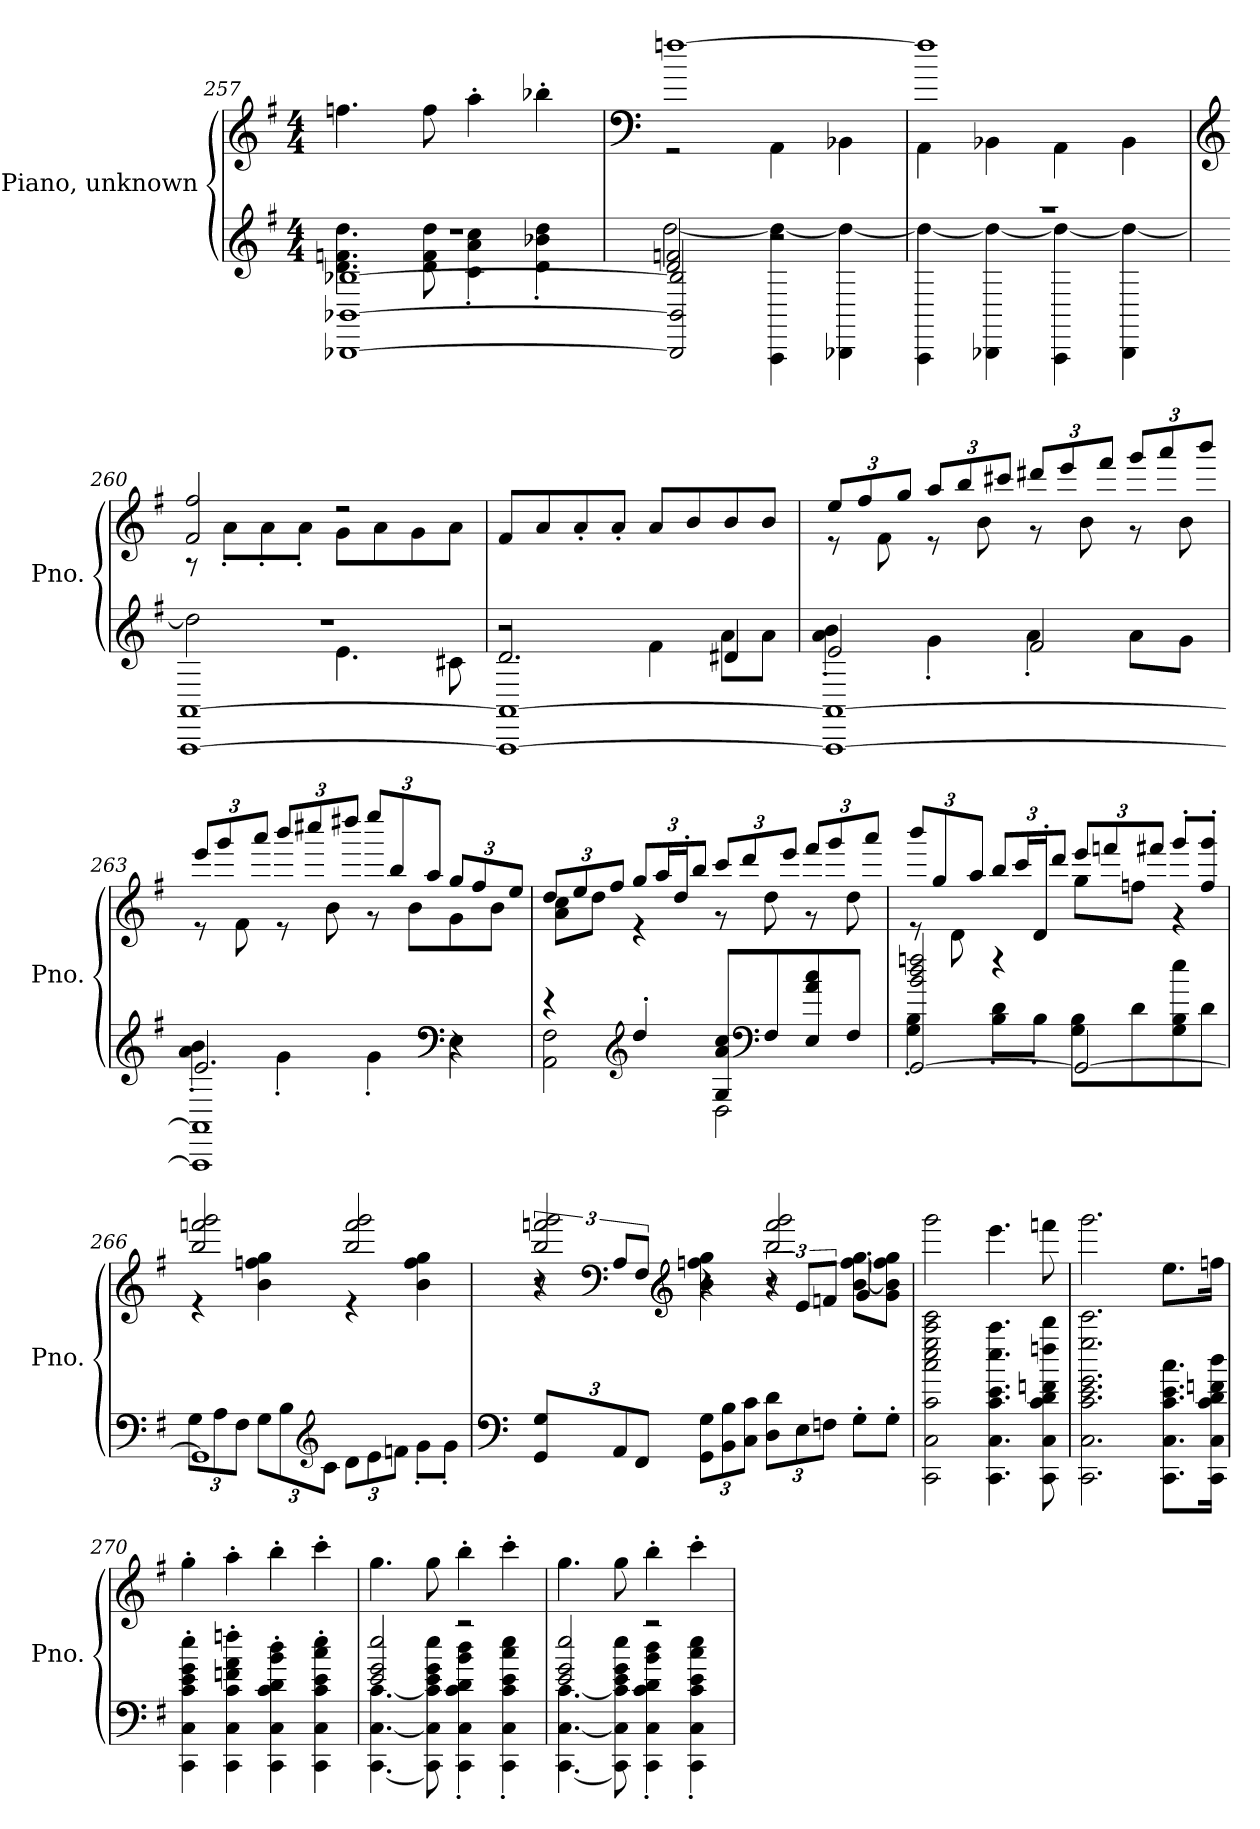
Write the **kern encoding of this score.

**kern	**kern
*part1	*part1
*staff2	*staff1
*I"Piano, unknown	*
*I'Pno.	*
*clefG2	*clefG2
*k[f#]	*k[f#]
*M4/4	*M4/4
=257	=257
*^	*
*	*^	*
1r	4.d\ 4.fn\ 4.dd\	[1BBB-X [1BB-X [1B-X	4.ffn\
.	8d\ 8f\ 8dd\	.	8ff\
.	4c\' 4a\' 4cc\'	.	4aa'\
.	4d\' 4b-X\' 4dd\'	.	4bb-X'\
=258	=258	=258	=258
*	*	*	*clefF4
*	*	*	*^
2d/ 2fn/	[2dd\	2BBB-/] 2BB-/] 2B-/]	[1ffn	2r
2r	4AAA\ 4dd\_	2r	.	4AA\
.	4BBB-X\ 4dd\_	.	.	4BB-X\
*	*v	*v	*	*
!!LO:PB:g=z	!!
=259	=259	=259	=259
1r	4AAA\ 4dd\_	1ff]	4AA\
.	4BBB-X\ 4dd\_	.	4BB-X\
.	4AAA\ 4dd\_	.	4AA\
.	4BBB-\ 4dd\_	.	4BB-\
*v	*v	*	*
=260	=260	=260
*	*clefG2	*
*^	*	*
*	*^	*	*
1r	2dd\]	[1AAA [1AA	2f#/ 2ff#/	8r
.	.	.	.	8a'\L
.	.	.	.	8a'\
.	.	.	.	8a'\J
.	4.e\	.	2r	8g\L
.	.	.	.	8a\
.	.	.	.	8g\
.	8c#X\	.	.	8a\J
*	*	*	*v	*v
=261	=261	=261	=261
2.d/	2r	1AAA_ 1AA_	8f#/L
.	.	.	8a/
.	.	.	8a'/
.	.	.	8a'/J
.	4f#\	.	8a/L
.	.	.	8b/
4d#X/	8a\L	.	8b/
.	8a\J	.	8b/J
!!LO:LB:g=z
=262	=262	=262	=262
*	*	*	*Xbrackettup
*	*	*	*^
2e/	4a\' 4b\'	1AAA_ 1AA_	12ee/L	8r
.	.	.	12ff#/	.
.	.	.	.	8f#\
.	.	.	12gg/J	.
.	4g'\	.	12aa/L	8r
.	.	.	12bb/	.
.	.	.	.	8b\
.	.	.	12ccc#X/J	.
2f#/	4a'\	.	12ddd#X/L	8r
.	.	.	12eee/	.
.	.	.	.	8b\
.	.	.	12fff#/J	.
.	8a\L	.	12ggg/L	8r
.	.	.	12aaa/	.
.	8g\J	.	.	8b\
.	.	.	12bbb/J	.
=263	=263	=263	=263	=263
2.e/	4a\' 4b\'	1AAA] 1AA]	12eee/L	8r
.	.	.	12ggg/	.
.	.	.	.	8f#\
.	.	.	12aaa/J	.
.	4g'\	.	12bbb/L	8r
.	.	.	12cccc#X/	.
.	.	.	.	8b\
.	.	.	12dddd#X/J	.
.	4g'\	.	12eeee/L	8r
.	.	.	12bb/	.
.	.	.	.	8b\L
.	.	.	12aa/J	.
*clefF4	*	*	*	*
4r	4E\	.	12gg/L	8g\
.	.	.	12ff#/	.
.	.	.	.	8b\J
.	.	.	12ee/J	.
*	*v	*v	*	*
!!LO:LB:g=z	!!
=264	=264	=264	=264
4r	2AA\ 2F#\	12dd/L	8a\ 8cc\L
.	.	12ee/	.
.	.	.	8dd\J
.	.	12ff#/J	.
*clefG2	*	*	*
4dd'/	.	12gg/L	4r
.	.	24aa/L	.
.	.	24dd'/J	.
.	.	12bb/J	.
8G/ 8a/ 8cc/L	2D\	12ccc/L	8r
.	.	12ddd/	.
*clefF4	*	*	*
8F#/	.	.	8dd\
.	.	12eee/J	.
8E/ 8a/ 8cc/	.	12fff#/L	8r
.	.	12ggg/	.
8F#/J	.	.	8dd\
.	.	12aaa/J	.
=265	=265	=265	=265
[2GG/ 2b/ 2dd/ 2ffn/	4G\' 4B\'	12bbb/L	8r
.	.	12gg/	.
.	.	.	8d\
.	.	12aa/J	.
.	8B\' 8d\'L	12bb/L	4r
.	.	24ccc/L	.
.	8B'\J	24d'/J	.
.	.	12ddd/J	.
2GG/_	8G\ 8B\L	12eee/L	8gg\L
.	.	12fffn/	.
.	8d\	.	8ffn\J
.	.	12fff#X/J	.
.	8G\ 8B\ 8ee\	8ggg'/L	4r
.	8d\J	8ff/' 8ggg/'J	.
!!LO:LB:g=z	!!
=266	=266	=266	=266
*	*Xbrackettup	*	*
1GG]	12G\L	2bb/ 2fffn/ 2ggg/	4r
.	12A\	.	.
.	12F#\J	.	.
.	12G\L	.	4b\ 4ffn\ 4gg\
.	12B\	.	.
*clefG2	*	*	*
.	12c\J	.	.
.	12d\L	2bb/ 2fff/ 2ggg/	4r
.	12e\	.	.
.	12fn\J	.	.
.	8g'\L	.	4b\ 4ff\ 4gg\
.	8g'\J	.	.
*v	*v	*	*
*	*v	*v
=267	=267
*clefF4	*
*	*^
*	*	*^
*	*	*	*brackettup
12GG/ 12G/L	2bb/ 2fffn/ 2ggg/	4r	12r
*	*clefF4	*	*
12AA/	.	.	12A/L
12FF#/J	.	.	12F#/J
*	*clefG2	*	*
12GG\ 12G\L	.	4b\ 4ffn\ 4gg\	4r
12BB\ 12B\	.	.	.
12C\ 12c\J	.	.	.
12D\ 12d\L	2bb/ 2fff/ 2ggg/	4r	12r
12E\	.	.	12e/L
12Fn\J	.	.	12fn/J
8G'\L	.	[8b\ [8ff\ [8gg\L	4g'/
8G'\J	.	8g\ 8b\] 8ff\] 8gg\]J	.
*	*v	*v	*v
=268	=268
2CC\ 2C\ 2c\ 2cc\ 2ee\ 2gg\ 2ccc\ 2eee\	2ggg\
4.CC\ 4.C\ 4.c\ 4.e\ 4.ee\ 4.ccc\	4.eee\
8CC\ 8C\ 8c\ 8d\ 8fn\ 8ffn\ 8ddd\	8fffn\
!!LO:LB:g=z
=269	=269
2.CC\ 2.C\ 2.c\ 2.e\ 2.g\ 2.gg\ 2.eee\	2.ggg\
8.CC\ 8.C\ 8.c\ 8.e\ 8.cc\L	8.ee\L
16CC\ 16C\ 16c\ 16d\ 16fn\ 16dd\Jk	16ffn\Jk
=270	=270
4CC\' 4C\' 4c\' 4e\' 4g\' 4ee\'	4gg'\
4CC\' 4C\' 4c\' 4fn\' 4a\' 4ffn\'	4aa'\
4CC\' 4C\' 4c\' 4d\' 4b\' 4dd\'	4bb'\
4CC\' 4C\' 4c\' 4e\' 4cc\' 4ee\'	4ccc'\
=271	=271
*^	*
2e/ 2g/ 2ee/	[4.CC\ [4.C\ [4.c\	4.gg\
.	8CC\] 8C\] 8c\] 8e\ 8g\ 8ee\	8gg\
2r	4CC\' 4C\' 4c\' 4d\' 4b\' 4dd\'	4bb'\
.	4CC\' 4C\' 4c\' 4e\' 4cc\' 4ee\'	4ccc'\
=272	=272	=272
2e/ 2g/ 2ee/	[4.CC\ [4.C\ [4.c\	4.gg\
.	8CC\] 8C\] 8c\] 8e\ 8g\ 8ee\	8gg\
2r	4CC\' 4C\' 4c\' 4d\' 4b\' 4dd\'	4bb'\
.	4CC\' 4C\' 4c\' 4e\' 4cc\' 4ee\'	4ccc'\
*v	*v	*
=	=
*-	*-
